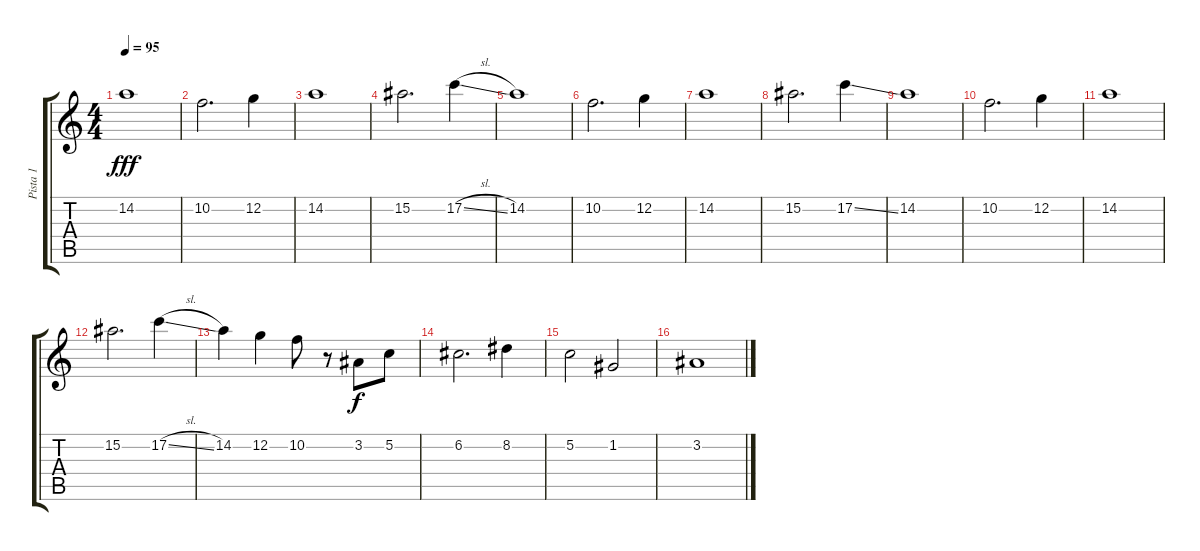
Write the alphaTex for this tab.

\track ("Pista 1" "Pista 1") {instrument overdrivenguitar}
\staff {score tabs}
\tuning (C4 G3 Eb3 Bb2 F2 C2) {hide}
\ts (4 4)
\tempo 95
\clef g2
\ks c
14.2.1{dy fff} |
10.2.2{d} 12.2.4 |
14.2.1 |
15.2.2{d} 17.2{sl}.4 |
14.2.1 |
10.2.2{d} 12.2.4 |
14.2.1 |
15.2.2{d} 17.2{ss}.4 |
14.2.1 |
10.2.2{d} 12.2.4 |
14.2.1 |
15.2.2{d} 17.2{sl}.4 |
14.2.4 12.2.4 10.2.8 r.8 3.2.8{dy f} 5.2.8 |
6.2.2{d} 8.2.4 |
5.2.2 1.2.2 |
3.2.1
